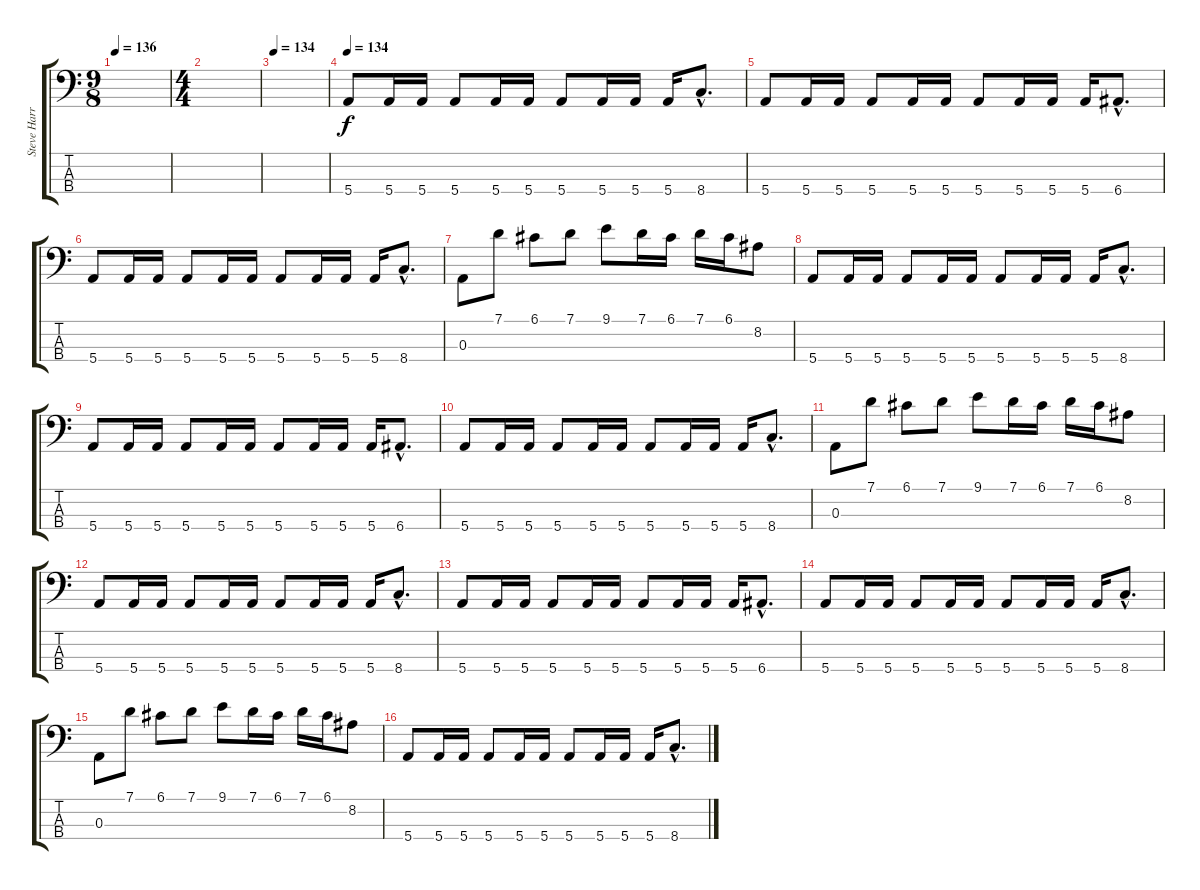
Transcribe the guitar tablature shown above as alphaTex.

\track ("Steve Harris" "Steve Harr") {instrument electricbassfinger}
\staff {score tabs}
\tuning (G2 D2 A1 E1) {hide}
\ts (9 8)
\tempo 136
\clef f4
\ks c
|
\ts (4 4)
|
\tempo 134
|
\tempo 134
5.4.8 5.4.16 5.4.16 5.4.8 5.4.16 5.4.16 5.4.8 5.4.16 5.4.16 5.4.16 8.4{hac}.8{d} |
5.4.8 5.4.16 5.4.16 5.4.8 5.4.16 5.4.16 5.4.8 5.4.16 5.4.16 5.4.16 6.4{hac}.8{d} |
5.4.8 5.4.16 5.4.16 5.4.8 5.4.16 5.4.16 5.4.8 5.4.16 5.4.16 5.4.16 8.4{hac}.8{d} |
0.3.8 7.1.8 6.1.8 7.1.8 9.1.8 7.1.16 6.1.16 7.1.16 6.1.16 8.2.8 |
5.4.8 5.4.16 5.4.16 5.4.8 5.4.16 5.4.16 5.4.8 5.4.16 5.4.16 5.4.16 8.4{hac}.8{d} |
5.4.8 5.4.16 5.4.16 5.4.8 5.4.16 5.4.16 5.4.8 5.4.16 5.4.16 5.4.16 6.4{hac}.8{d} |
5.4.8 5.4.16 5.4.16 5.4.8 5.4.16 5.4.16 5.4.8 5.4.16 5.4.16 5.4.16 8.4{hac}.8{d} |
0.3.8 7.1.8 6.1.8 7.1.8 9.1.8 7.1.16 6.1.16 7.1.16 6.1.16 8.2.8 |
5.4.8 5.4.16 5.4.16 5.4.8 5.4.16 5.4.16 5.4.8 5.4.16 5.4.16 5.4.16 8.4{hac}.8{d} |
5.4.8 5.4.16 5.4.16 5.4.8 5.4.16 5.4.16 5.4.8 5.4.16 5.4.16 5.4.16 6.4{hac}.8{d} |
5.4.8 5.4.16 5.4.16 5.4.8 5.4.16 5.4.16 5.4.8 5.4.16 5.4.16 5.4.16 8.4{hac}.8{d} |
0.3.8 7.1.8 6.1.8 7.1.8 9.1.8 7.1.16 6.1.16 7.1.16 6.1.16 8.2.8 |
5.4.8 5.4.16 5.4.16 5.4.8 5.4.16 5.4.16 5.4.8 5.4.16 5.4.16 5.4.16 8.4{hac}.8{d}
